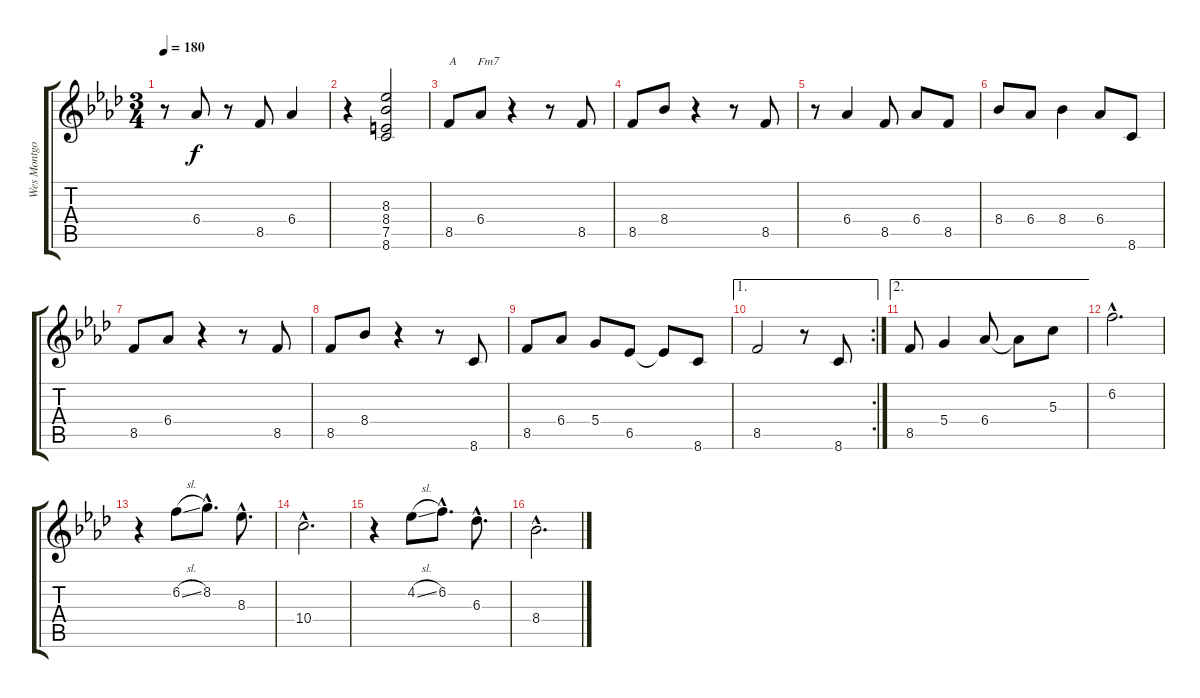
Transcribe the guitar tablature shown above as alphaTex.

\track ("Wes Montgomery" "Wes Montgo") {instrument electricguitarjazz}
\staff {score tabs}
\tuning (E4 B3 G3 D3 A2 E2) {hide}
\ts (3 4)
\tempo 180
\clef g2
\ks ab
r.8{dy f} 6.4.8 r.8 8.5.8 6.4.4 |
r.4 (8.3 8.4 7.5 8.6).2 |
8.5.8{txt "A       Fm7"} 6.4.8 r.4 r.8 8.5.8 |
8.5.8 8.4.8 r.4 r.8 8.5.8 |
r.8 6.4.4 8.5.8 6.4.8 8.5.8 |
8.4.8 6.4.8 8.4.4 6.4.8 8.6.8 |
8.5.8 6.4.8 r.4 r.8 8.5.8 |
8.5.8 8.4.8 r.4 r.8 8.6.8 |
8.5.8 6.4.8 5.4.8 6.5.8 6.5{t}.8 8.6.8 |
\ae 1
\rc 2
8.5.2 r.8 8.6.8 |
\ae 2
8.5.8 5.4.4 6.4.8 6.4{t}.8 5.3.8 |
6.2{hac}.2{d} |
r.4 6.2{sl}.8 8.2{hac}.8{d} 8.3{hac}.8{d} |
10.4{hac}.2{d} |
r.4 4.2{sl}.8 6.2{hac}.8{d} 6.3{hac}.8{d} |
8.4{hac}.2{d}
